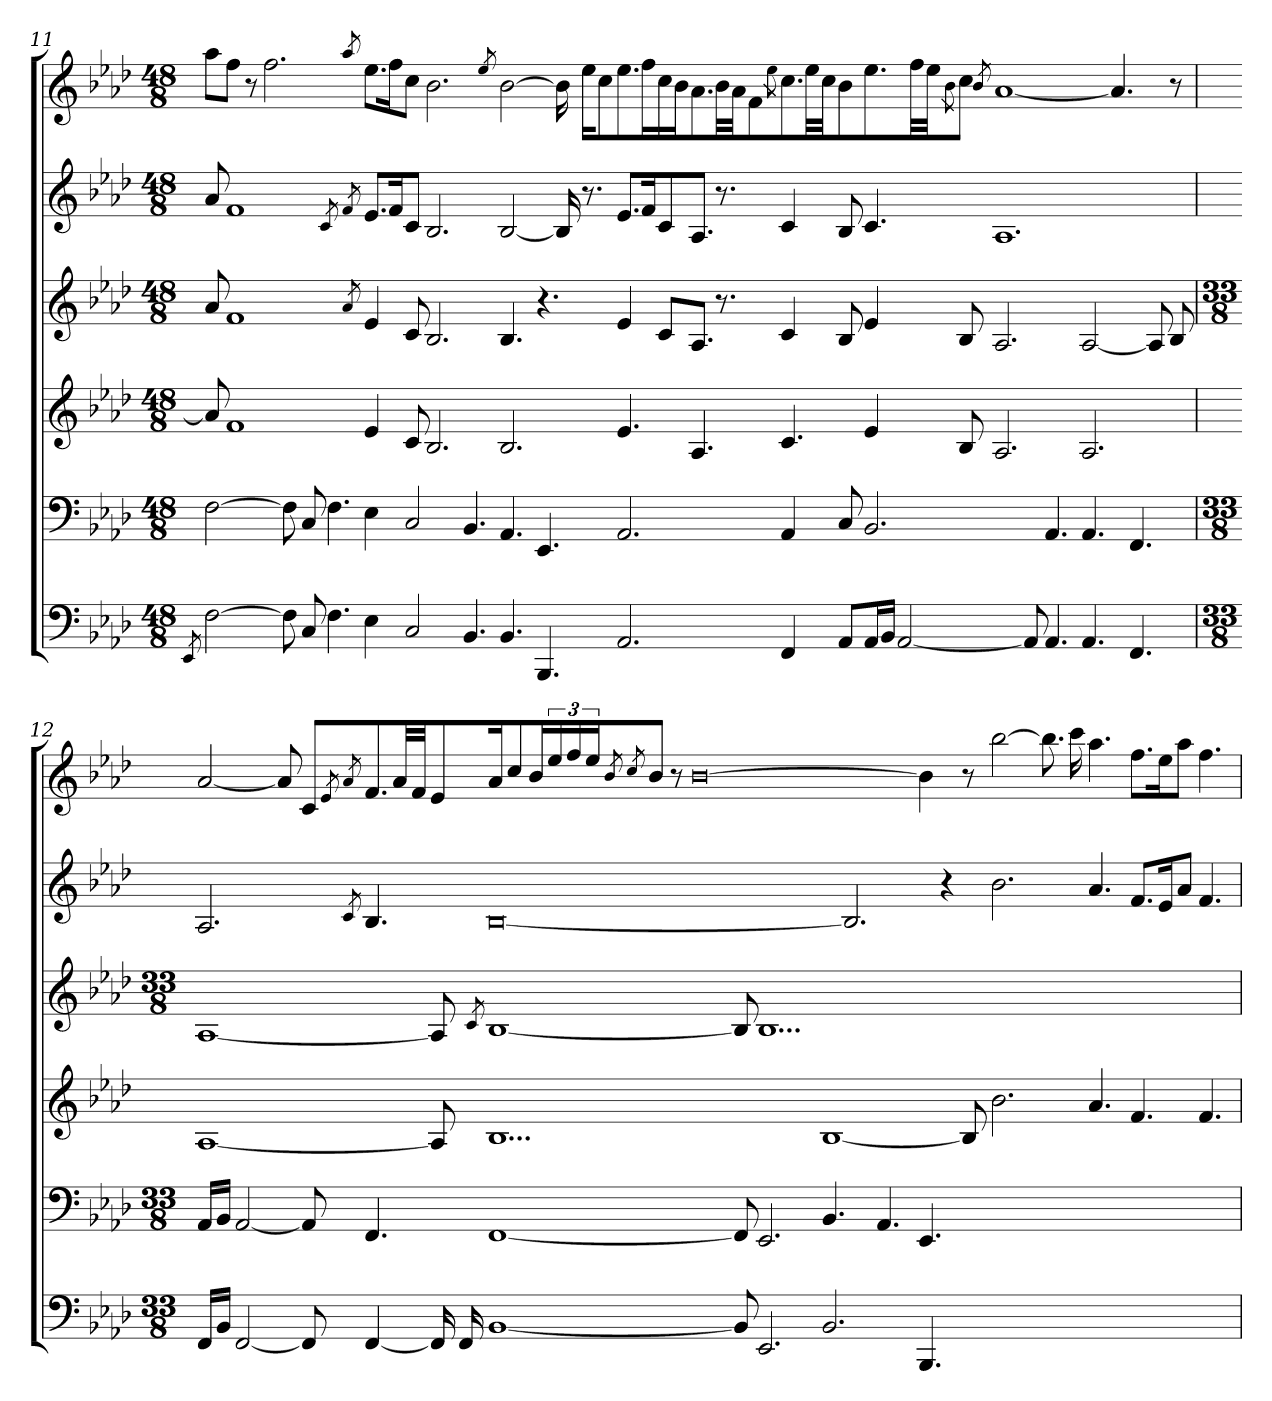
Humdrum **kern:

**kern	**kern	**kern	**kern	**kern	**kern
*part6	*part5	*part4	*part3	*part2	*part1
*staff6	*staff5	*staff4	*staff3	*staff2	*staff1
*clefF4	*clefF4	*clefG2	*clefG2	*clefG2	*clefG2
*k[b-e-a-d-]	*k[b-e-a-d-]	*k[b-e-a-d-]	*k[b-e-a-d-]	*k[b-e-a-d-]	*k[b-e-a-d-]
*M48/8	*M48/8	*M48/8	*M48/8	*M48/8	*M48/8
=11	=11	=11	=11	=11	=11
8qEE-	.	.	.	.	.
[2F	[2F	8a-]	8a-	8a-	8aa-\L
.	.	1f	1f	1f	8ff\J
.	.	.	.	.	8r
.	.	.	.	.	2.ff
8F]	8F]	.	.	.	.
8C	8C	.	.	.	.
4.F	4.F	.	.	.	.
.	.	.	.	8qc	.
.	.	.	8qa-	8qf	8qaa-
4E-	4E-	4e-	4e-	8.e-/L	8.ee-\L
.	.	.	.	16f/K	16ff\K
2C	2C	8c	8c	8c/J	8cc\J
.	.	2.B-	2.B-	2.B-	2.b-
4.BB-	4.BB-	.	.	.	.
.	.	.	.	.	8qee-
4.BB-	4.AA-	2.B-	4.B-	[2B-	[2b-
4.BBB-	4.EE-	.	4.r	.	.
.	.	.	.	16B-]	16b-]
.	.	.	.	8.r	16ee-\KL
.	.	.	.	.	8cc\
2.AA-	2.AA-	4.e-	4e-	8.e-/L	8.ee-\
.	.	.	.	16f/K	16ff\L
.	.	.	8c/L	8c/	16cc\
.	.	.	.	.	16b-\J
.	.	4.A-	8.A-/J	8.A-/J	8.a-\
.	.	.	8.r	8.r	32b-\LL
.	.	.	.	.	32a-\JJ
.	.	.	.	.	8f\
.	.	.	.	.	8qee-\
4FF	4AA-	4.c	4c	4c	8.cc\
.	.	.	.	.	32ee-\LL
.	.	.	.	.	32cc\JJ
8AA-/L	8C	.	8B-	8B-	8b-\
16AA-/L	2.BB-	4e-	4e-	4.c	8.ee-\
16BB-/JJ	.	.	.	.	.
[2AA-	.	.	.	.	.
.	.	.	.	.	32ff\LL
.	.	.	.	.	32ee-\JJ
.	.	.	.	.	8qb-\
.	.	8B-	8B-	.	8cc\J
.	.	.	.	.	8qb-
.	.	2.A-	2.A-	1.A-	[1a-
8AA-]	.	.	.	.	.
4.AA-	4.AA-	.	.	.	.
4.AA-	4.AA-	2.A-	[2A-	.	.
.	.	.	.	.	4.a-]
4.FF	4.FF	.	.	.	.
.	.	.	8A-]	.	.
.	.	.	8B-	.	8r
=12	=12	=12	=12	=12	=12
*M33/8	*M33/8	*	*M33/8	*	*
16FF/LL	16AA-/LL	[1A-	[1A-	2.A-	[2a-
16BB-/JJ	16BB-/JJ	.	.	.	.
[2FF	[2AA-	.	.	.	.
.	.	.	.	.	8a-]
8FF]	8AA-]	.	.	.	8c/L
.	.	.	.	.	8qe-/
.	.	.	.	8qc	8qa-/
[4FF	4.FF	.	.	4.B-	8.f/
.	.	.	.	.	32a-/LL
.	.	.	.	.	32f/JJ
16FF]	.	8A-]	8A-]	.	8e-/
16FF	.	.	.	.	.
.	.	.	8qc	.	.
[1BB-	[1FF	1...B-	[1B-	[0B-	16a-/K
.	.	.	.	.	8cc/
.	.	.	.	.	16b-/L
.	.	.	.	.	24ee-/
.	.	.	.	.	24ff/
.	.	.	.	.	24ee-/J
.	.	.	.	.	8qb-/
.	.	.	.	.	8qcc/
.	.	.	.	.	8b-/J
.	.	.	.	.	8r
.	.	.	.	.	[0b-
8BB-]	8FF]	.	8B-]	.	.
2.EE-	2.EE-	.	1...B-	.	.
2.BB-	4.BB-	[1B-	.	.	.
.	.	.	.	2.B-]	.
.	4.AA-	.	.	.	.
4.BBB-	4.EE-	.	.	.	4b-]
.	.	.	.	4r	.
.	.	8B-]	.	.	8r
1...ryy	1...ryy	2.b-	1...ryy	2.b-	[2bb-
.	.	.	.	.	8.bb-]
.	.	.	.	.	16ccc
.	.	4.a-	.	4.a-	4.aa-
.	.	4.f	.	8.f/L	8.ff\L
.	.	.	.	16e-/K	16ee-\K
.	.	.	.	8a-/J	8aa-\J
.	.	4.f	.	4.f	4.ff
=	=	=	=	=	=
*-	*-	*-	*-	*-	*-
